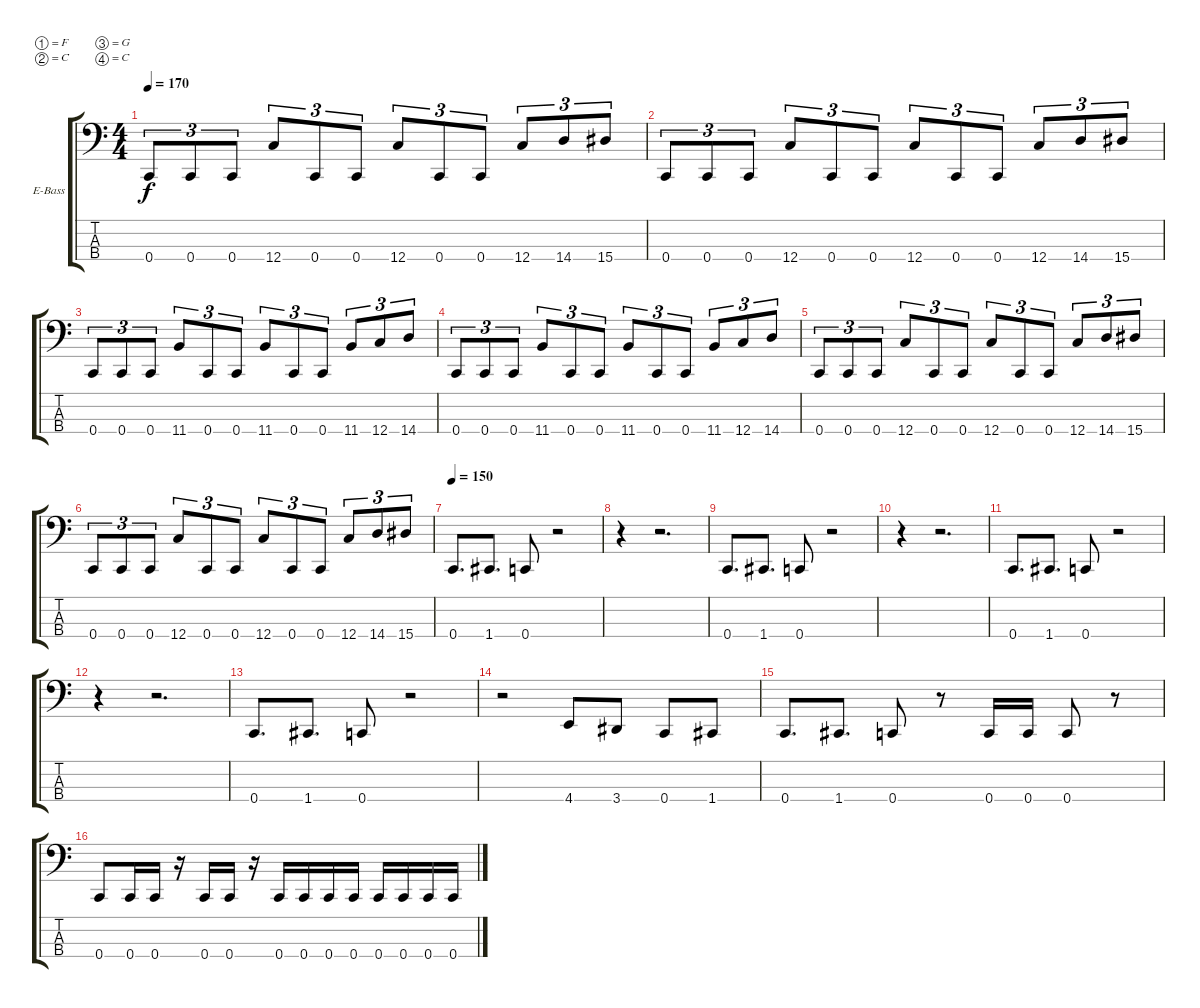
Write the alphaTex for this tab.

\bracketExtendMode groupsimilarinstruments
\firstSystemTrackNameOrientation horizontal
\otherSystemsTrackNameOrientation horizontal
\track ("Track 3" "E-Bass") {instrument electricbasspick}
\staff {score tabs}
\tuning (F2 C2 G1 C1)
\ts (4 4)
\tempo 170
\clef f4
\ks c
0.4.8{tu (3 2) dy f} 0.4.8{tu (3 2)} 0.4.8{tu (3 2)} 12.4.8{tu (3 2)} 0.4.8{tu (3 2)} 0.4.8{tu (3 2)} 12.4.8{tu (3 2)} 0.4.8{tu (3 2)} 0.4.8{tu (3 2)} 12.4.8{tu (3 2)} 14.4.8{tu (3 2)} 15.4.8{tu (3 2)} |
0.4.8{tu (3 2)} 0.4.8{tu (3 2)} 0.4.8{tu (3 2)} 12.4.8{tu (3 2)} 0.4.8{tu (3 2)} 0.4.8{tu (3 2)} 12.4.8{tu (3 2)} 0.4.8{tu (3 2)} 0.4.8{tu (3 2)} 12.4.8{tu (3 2)} 14.4.8{tu (3 2)} 15.4.8{tu (3 2)} |
0.4.8{tu (3 2)} 0.4.8{tu (3 2)} 0.4.8{tu (3 2)} 11.4.8{tu (3 2)} 0.4.8{tu (3 2)} 0.4.8{tu (3 2)} 11.4.8{tu (3 2)} 0.4.8{tu (3 2)} 0.4.8{tu (3 2)} 11.4.8{tu (3 2)} 12.4.8{tu (3 2)} 14.4.8{tu (3 2)} |
0.4.8{tu (3 2)} 0.4.8{tu (3 2)} 0.4.8{tu (3 2)} 11.4.8{tu (3 2)} 0.4.8{tu (3 2)} 0.4.8{tu (3 2)} 11.4.8{tu (3 2)} 0.4.8{tu (3 2)} 0.4.8{tu (3 2)} 11.4.8{tu (3 2)} 12.4.8{tu (3 2)} 14.4.8{tu (3 2)} |
0.4.8{tu (3 2)} 0.4.8{tu (3 2)} 0.4.8{tu (3 2)} 12.4.8{tu (3 2)} 0.4.8{tu (3 2)} 0.4.8{tu (3 2)} 12.4.8{tu (3 2)} 0.4.8{tu (3 2)} 0.4.8{tu (3 2)} 12.4.8{tu (3 2)} 14.4.8{tu (3 2)} 15.4.8{tu (3 2)} |
0.4.8{tu (3 2)} 0.4.8{tu (3 2)} 0.4.8{tu (3 2)} 12.4.8{tu (3 2)} 0.4.8{tu (3 2)} 0.4.8{tu (3 2)} 12.4.8{tu (3 2)} 0.4.8{tu (3 2)} 0.4.8{tu (3 2)} 12.4.8{tu (3 2)} 14.4.8{tu (3 2)} 15.4.8{tu (3 2)} |
\tempo 150
0.4.8{d} 1.4.8{d} 0.4.8 r.2 |
r.4 r.2{d} |
0.4.8{d} 1.4.8{d} 0.4.8 r.2 |
r.4 r.2{d} |
0.4.8{d} 1.4.8{d} 0.4.8 r.2 |
r.4 r.2{d} |
0.4.8{d} 1.4.8{d} 0.4.8 r.2 |
r.2 4.4.8 3.4.8 0.4.8 1.4.8 |
0.4.8{d} 1.4.8{d} 0.4.8 r.8 0.4.16 0.4.16 0.4.8 r.8 |
0.4.8 0.4.16 0.4.16 r.16 0.4.16 0.4.16 r.16 0.4.16 0.4.16 0.4.16 0.4.16 0.4.16 0.4.16 0.4.16 0.4.16
